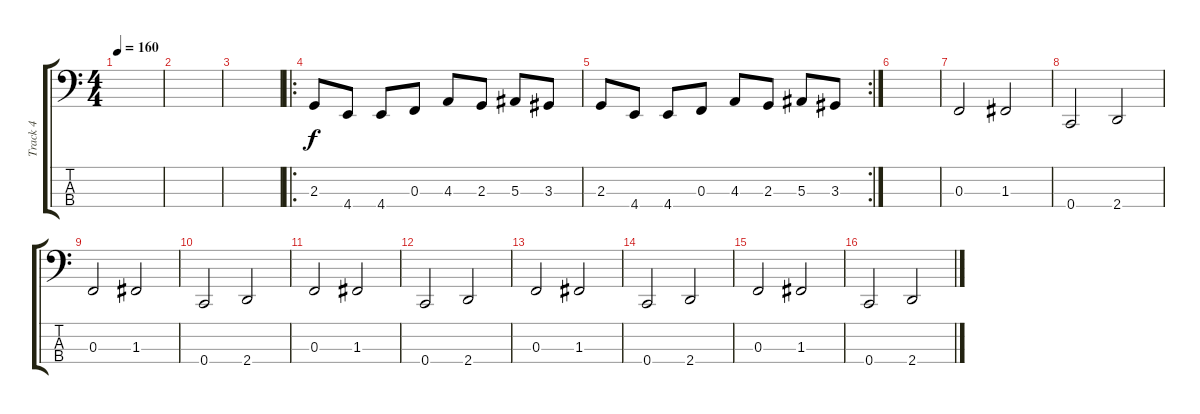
\track ("Track 4" "Track 4") {instrument electricbassfinger}
\staff {score tabs}
\tuning (Eb2 Bb1 F1 C1) {hide}
\ts (4 4)
\tempo 160
\clef f4
\ks c
|
|
|
\ro
2.3.8 4.4.8 4.4.8 0.3.8 4.3.8 2.3.8 5.3.8 3.3.8 |
\rc 2
2.3.8 4.4.8 4.4.8 0.3.8 4.3.8 2.3.8 5.3.8 3.3.8 |
|
0.3.2 1.3.2 |
0.4.2 2.4.2 |
0.3.2 1.3.2 |
0.4.2 2.4.2 |
0.3.2 1.3.2 |
0.4.2 2.4.2 |
0.3.2 1.3.2 |
0.4.2 2.4.2 |
0.3.2 1.3.2 |
0.4.2 2.4.2
